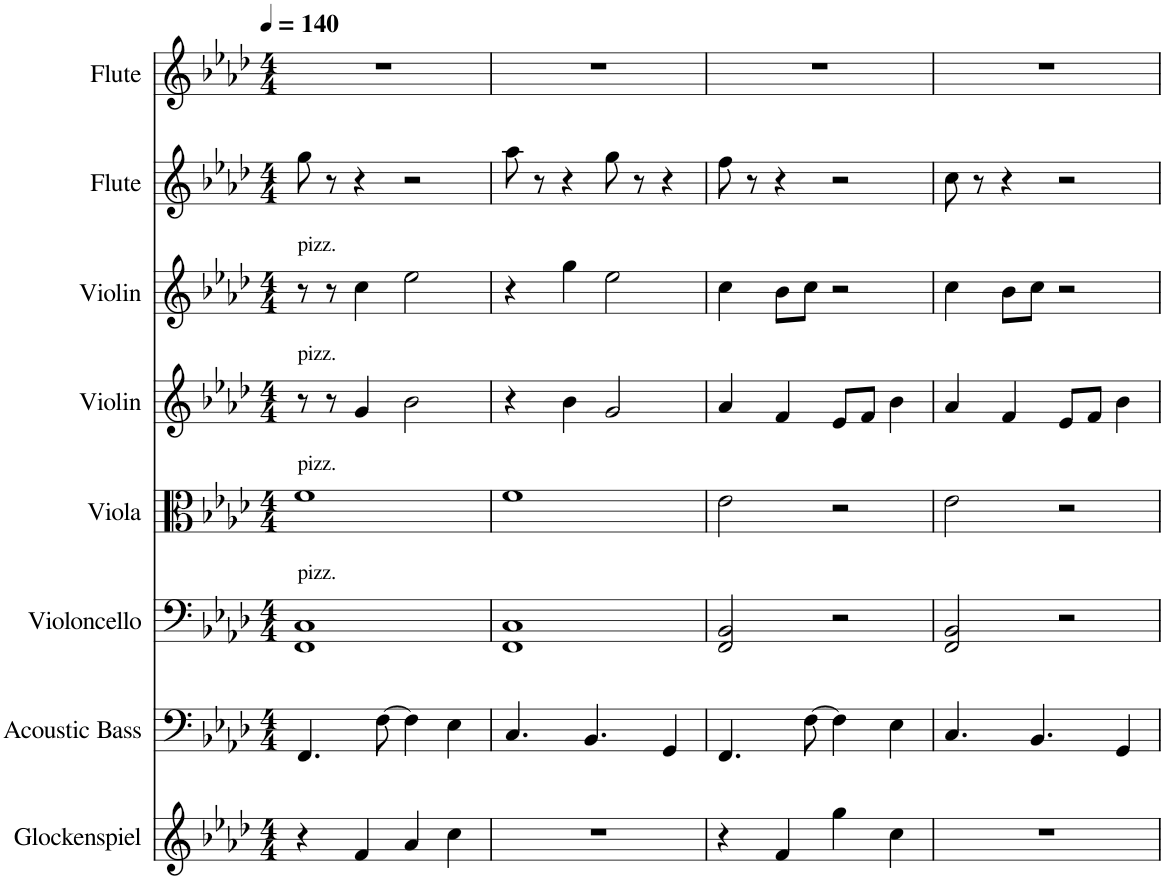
**kern	**kern	**kern	**kern	**kern	**kern	**kern	**kern
*part8	*part7	*part6	*part5	*part4	*part3	*part2	*part1
*staff8	*staff7	*staff6	*staff5	*staff4	*staff3	*staff2	*staff1
*I"Glockenspiel	*I"Acoustic Bass	*I"Violoncello	*I"Viola	*I"Violin	*I"Violin	*I"Flute	*I"Flute
*I'Glock.	*I'Bass	*I'Vc.	*I'Vla.	*I'Vln.	*I'Vln.	*I'Fl.	*I'Fl.
*clefG2	*clefF4	*clefF4	*clefC3	*clefG2	*clefG2	*clefG2	*clefG2
*Trd-14c-24	*Trd7c12	*	*	*	*	*	*
*k[b-e-a-d-]	*k[b-e-a-d-]	*k[b-e-a-d-]	*k[b-e-a-d-]	*k[b-e-a-d-]	*k[b-e-a-d-]	*k[b-e-a-d-]	*k[b-e-a-d-]
*M4/4	*M4/4	*M4/4	*M4/4	*M4/4	*M4/4	*M4/4	*M4/4
*MM140	*MM140	*MM140	*MM140	*MM140	*MM140	*MM140	*MM140
=1	=1	=1	=1	=1	=1	=1	=1
!	!	!	!	!	!LO:TX:a:t=pizz.	!	!
!	!	!	!	!LO:TX:a:t=pizz.	!	!	!
!	!	!	!LO:TX:a:t=pizz.	!	!	!	!
!	!	!LO:TX:a:t=pizz.	!	!	!	!	!
4r	4.FF/	1FF 1C	1f	8r	8r	8gg\	1r
.	.	.	.	8r	8r	8r	.
4f/	.	.	.	4g/	4cc\	4r	.
.	[8F\	.	.	.	.	.	.
4a-/	4F\]	.	.	2b-\	2ee-\	2r	.
4cc\	4E-\	.	.	.	.	.	.
=2	=2	=2	=2	=2	=2	=2	=2
1r	4.C/	1FF 1C	1f	4r	4r	8aa-\	1r
.	.	.	.	.	.	8r	.
.	.	.	.	4b-\	4gg\	4r	.
.	4.BB-/	.	.	.	.	.	.
.	.	.	.	2g/	2ee-\	8gg\	.
.	.	.	.	.	.	8r	.
.	4GG/	.	.	.	.	4r	.
=3	=3	=3	=3	=3	=3	=3	=3
4r	4.FF/	2FF/ 2BB-/	2e-\	4a-/	4cc\	8ff\	1r
.	.	.	.	.	.	8r	.
4f/	.	.	.	4f/	8b-\L	4r	.
.	[8F\	.	.	.	8cc\J	.	.
4gg\	4F\]	2r	2r	8e-/L	2r	2r	.
.	.	.	.	8f/J	.	.	.
4cc\	4E-\	.	.	4b-\	.	.	.
=4	=4	=4	=4	=4	=4	=4	=4
1r	4.C/	2FF/ 2BB-/	2e-\	4a-/	4cc\	8cc\	1r
.	.	.	.	.	.	8r	.
.	.	.	.	4f/	8b-\L	4r	.
.	4.BB-/	.	.	.	8cc\J	.	.
.	.	2r	2r	8e-/L	2r	2r	.
.	.	.	.	8f/J	.	.	.
.	4GG/	.	.	4b-\	.	.	.
=	=	=	=	=	=	=	=
*-	*-	*-	*-	*-	*-	*-	*-
